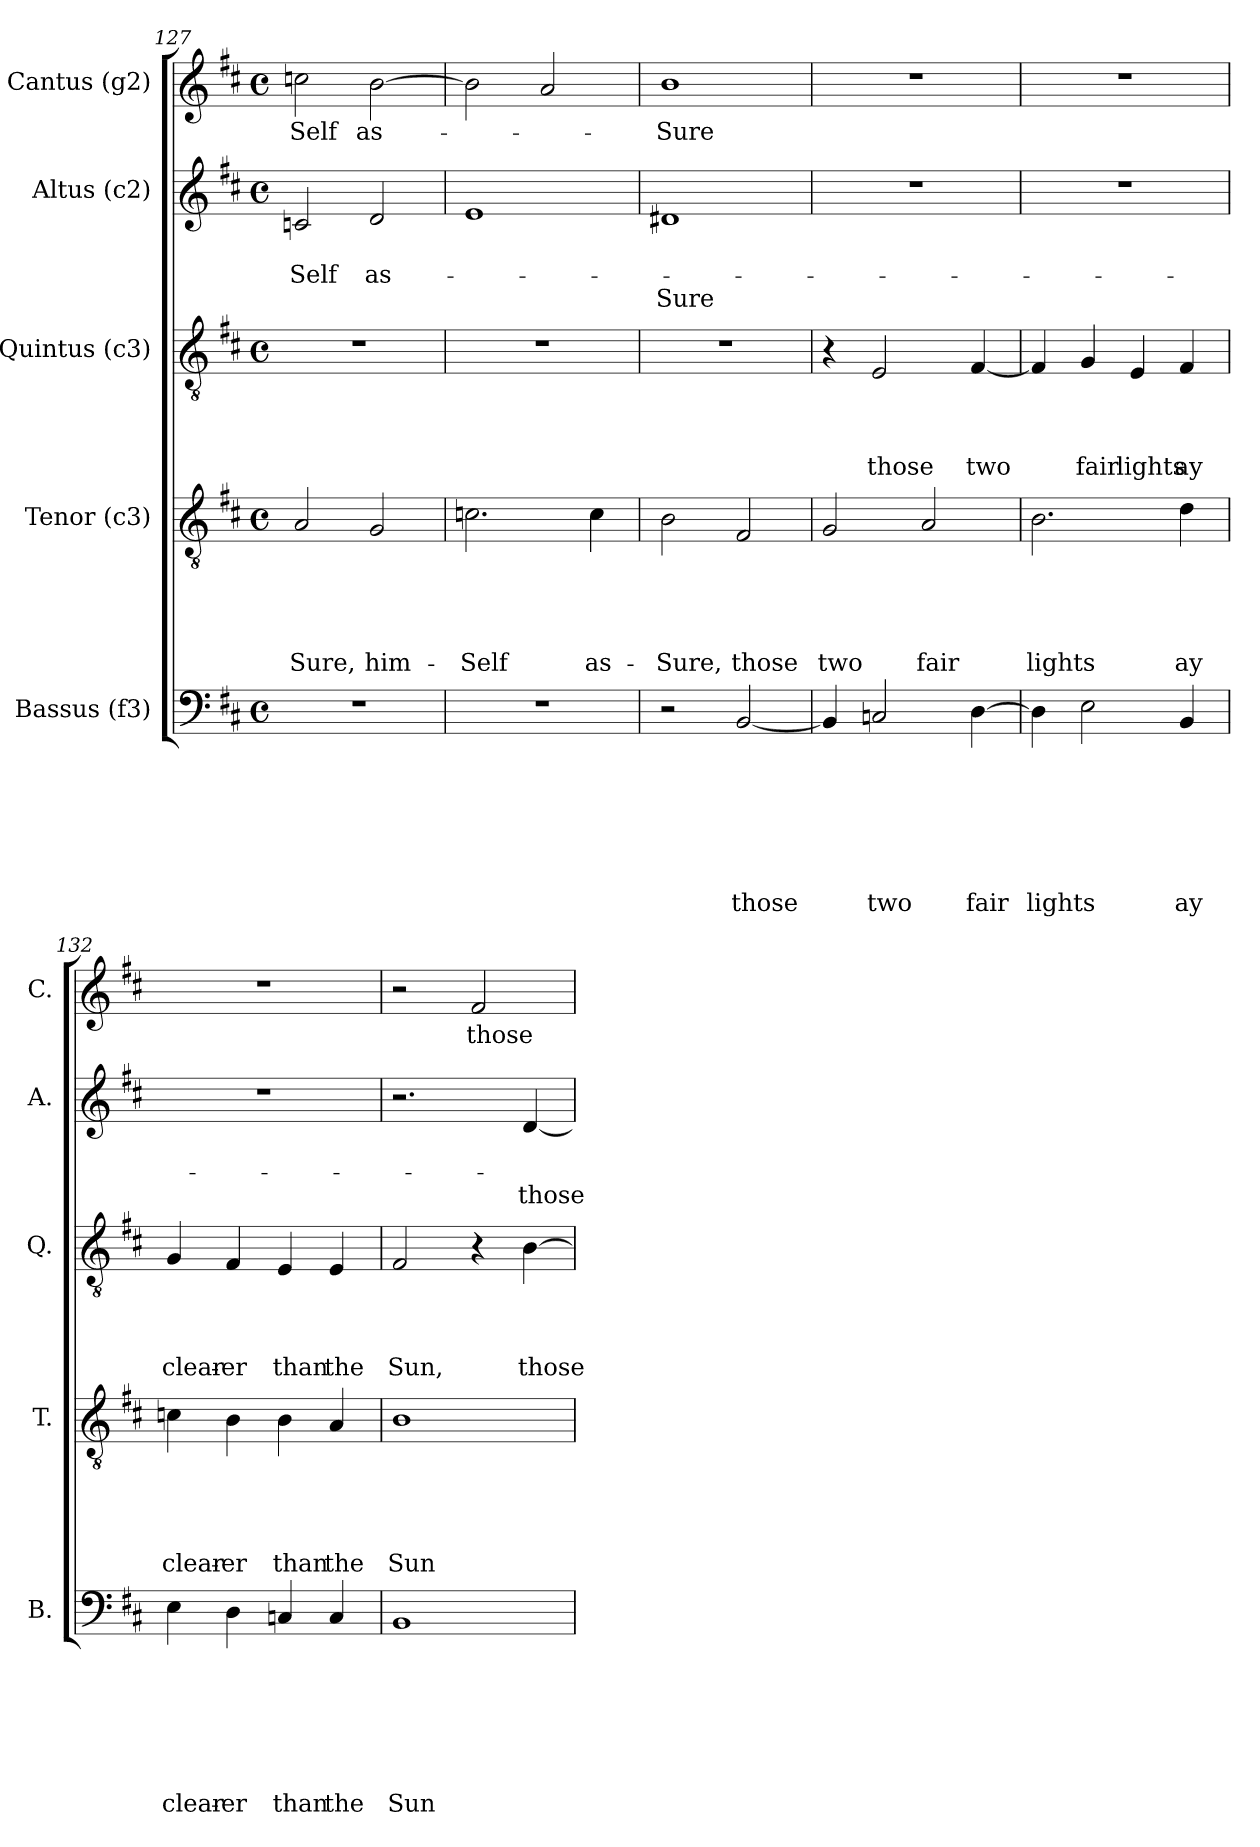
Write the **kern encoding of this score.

**kern	**text	**text	**text	**text	**text	**text	**text	**kern	**text	**text	**text	**text	**text	**kern	**text	**text	**text	**text	**kern	**text	**text	**text	**kern	**text
*part5	*part5	*part5	*part5	*part5	*part5	*part5	*part5	*part4	*part4	*part4	*part4	*part4	*part4	*part3	*part3	*part3	*part3	*part3	*part2	*part2	*part2	*part2	*part1	*part1
*staff5	*staff5	*staff5	*staff5	*staff5	*staff5	*staff5	*staff5	*staff4	*staff4	*staff4	*staff4	*staff4	*staff4	*staff3	*staff3	*staff3	*staff3	*staff3	*staff2	*staff2	*staff2	*staff2	*staff1	*staff1
*I"Bassus (f3)	*	*	*	*	*	*	*	*I"Tenor (c3)	*	*	*	*	*	*I"Quintus (c3)	*	*	*	*	*I"Altus (c2)	*	*	*	*I"Cantus (g2)	*
*I'B.	*	*	*	*	*	*	*	*I'T.	*	*	*	*	*	*I'Q.	*	*	*	*	*I'A.	*	*	*	*I'C.	*
*clefF4	*	*	*	*	*	*	*	*clefGv2	*	*	*	*	*	*clefGv2	*	*	*	*	*clefG2	*	*	*	*clefG2	*
*k[f#c#]	*	*	*	*	*	*	*	*k[f#c#]	*	*	*	*	*	*k[f#c#]	*	*	*	*	*k[f#c#]	*	*	*	*k[f#c#]	*
*D:	*	*	*	*	*	*	*	*D:	*	*	*	*	*	*D:	*	*	*	*	*D:	*	*	*	*D:	*
*M4/4	*	*	*	*	*	*	*	*M4/4	*	*	*	*	*	*M4/4	*	*	*	*	*M4/4	*	*	*	*M4/4	*
*met(c)	*	*	*	*	*	*	*	*met(c)	*	*	*	*	*	*met(c)	*	*	*	*	*met(c)	*	*	*	*met(c)	*
=127	=127	=127	=127	=127	=127	=127	=127	=127	=127	=127	=127	=127	=127	=127	=127	=127	=127	=127	=127	=127	=127	=127	=127	=127
!	!	!	!	!	!	!	!	!	!	!	!	!	!LO:LY:b	!	!	!	!	!	!	!	!LO:LY:b	!	!	!LO:LY:b
1r	.	.	.	.	.	.	.	2A/	.	.	.	.	-Sure,	1r	.	.	.	.	2cn/	.	Self	.	2ccn\	-Self
!	!	!	!	!	!	!	!	!	!	!	!	!	!LO:LY:b	!	!	!	!	!	!	!	!LO:LY:b	!	!	!LO:LY:b
.	.	.	.	.	.	.	.	2G/	.	.	.	.	him-	.	.	.	.	.	2d/	.	as-	.	[>2b\	as-
!!LO:PB:g=z
=128	=128	=128	=128	=128	=128	=128	=128	=128	=128	=128	=128	=128	=128	=128	=128	=128	=128	=128	=128	=128	=128	=128	=128	=128
!	!	!	!	!	!	!	!	!	!	!	!	!	!LO:LY:b	!	!	!	!	!	!	!	!	!	!	!
1r	.	.	.	.	.	.	.	2.cn\	.	.	.	.	-Self	1r	.	.	.	.	1e	.	.	.	2b\]	.
.	.	.	.	.	.	.	.	.	.	.	.	.	.	.	.	.	.	.	.	.	.	.	2a/	.
!	!	!	!	!	!	!	!	!	!	!	!	!	!LO:LY:b	!	!	!	!	!	!	!	!	!	!	!
.	.	.	.	.	.	.	.	4c\	.	.	.	.	as-	.	.	.	.	.	.	.	.	.	.	.
=129	=129	=129	=129	=129	=129	=129	=129	=129	=129	=129	=129	=129	=129	=129	=129	=129	=129	=129	=129	=129	=129	=129	=129	=129
!	!	!	!	!	!	!	!	!	!	!	!	!	!LO:LY:b	!	!	!	!	!	!	!	!	!LO:LY:b	!	!LO:LY:b
2r	.	.	.	.	.	.	.	2B\	.	.	.	.	-Sure,	1r	.	.	.	.	1d#X	.	.	Sure	1b	-Sure
!	!	!	!	!	!	!	!LO:LY:b	!	!	!	!	!	!LO:LY:b	!	!	!	!	!	!	!	!	!	!	!
[<2BB/	.	.	.	.	.	.	those	2F#/	.	.	.	.	those	.	.	.	.	.	.	.	.	.	.	.
=130	=130	=130	=130	=130	=130	=130	=130	=130	=130	=130	=130	=130	=130	=130	=130	=130	=130	=130	=130	=130	=130	=130	=130	=130
!	!	!	!	!	!	!	!	!	!	!	!	!	!LO:LY:b	!	!	!	!	!	!	!	!	!	!	!
4BB/]	.	.	.	.	.	.	.	2G/	.	.	.	.	two	4r	.	.	.	.	1r	.	.	.	1r	.
!	!	!	!	!	!	!	!LO:LY:b	!	!	!	!	!	!	!	!	!	!	!LO:LY:b	!	!	!	!	!	!
2Cn/	.	.	.	.	.	.	two	.	.	.	.	.	.	2E/	.	.	.	those	.	.	.	.	.	.
!	!	!	!	!	!	!	!	!	!	!	!	!	!LO:LY:b	!	!	!	!	!	!	!	!	!	!	!
.	.	.	.	.	.	.	.	2A/	.	.	.	.	fair	.	.	.	.	.	.	.	.	.	.	.
!	!	!	!	!	!	!	!LO:LY:b	!	!	!	!	!	!	!	!	!	!	!LO:LY:b	!	!	!	!	!	!
[>4D\	.	.	.	.	.	.	fair	.	.	.	.	.	.	[<4F#/	.	.	.	two	.	.	.	.	.	.
=131	=131	=131	=131	=131	=131	=131	=131	=131	=131	=131	=131	=131	=131	=131	=131	=131	=131	=131	=131	=131	=131	=131	=131	=131
!	!	!	!	!	!	!	!LO:LY:b	!	!	!	!	!	!LO:LY:b	!	!	!	!	!	!	!	!	!	!	!
4D\]	.	.	.	.	.	.	lights	2.B\	.	.	.	.	lights	4F#/]	.	.	.	.	1r	.	.	.	1r	.
!	!	!	!	!	!	!	!	!	!	!	!	!	!	!	!	!	!	!LO:LY:b	!	!	!	!	!	!
2E\	.	.	.	.	.	.	.	.	.	.	.	.	.	4G/	.	.	.	fair	.	.	.	.	.	.
!	!	!	!	!	!	!	!	!	!	!	!	!	!	!	!	!	!	!LO:LY:b	!	!	!	!	!	!
.	.	.	.	.	.	.	.	.	.	.	.	.	.	4E/	.	.	.	lights	.	.	.	.	.	.
!	!	!	!	!	!	!	!LO:LY:b	!	!	!	!	!	!LO:LY:b	!	!	!	!	!LO:LY:b	!	!	!	!	!	!
4BB/	.	.	.	.	.	.	ay	4d\	.	.	.	.	ay	4F#/	.	.	.	ay	.	.	.	.	.	.
=132	=132	=132	=132	=132	=132	=132	=132	=132	=132	=132	=132	=132	=132	=132	=132	=132	=132	=132	=132	=132	=132	=132	=132	=132
!	!	!	!	!	!	!	!LO:LY:b	!	!	!	!	!	!LO:LY:b	!	!	!	!	!LO:LY:b	!	!	!	!	!	!
4E\	.	.	.	.	.	.	clear-	4cn\	.	.	.	.	clear-	4G/	.	.	.	clear-	1r	.	.	.	1r	.
!	!	!	!	!	!	!	!LO:LY:b:rj	!	!	!	!	!	!LO:LY:b:rj	!	!	!	!	!LO:LY:b:rj	!	!	!	!	!	!
4D\	.	.	.	.	.	.	-er	4B\	.	.	.	.	-er	4F#/	.	.	.	-er	.	.	.	.	.	.
!	!	!	!	!	!	!	!LO:LY:b	!	!	!	!	!	!LO:LY:b	!	!	!	!	!LO:LY:b	!	!	!	!	!	!
4Cn/	.	.	.	.	.	.	than	4B\	.	.	.	.	than	4E/	.	.	.	than	.	.	.	.	.	.
!	!	!	!	!	!	!	!LO:LY:b	!	!	!	!	!	!LO:LY:b	!	!	!	!	!LO:LY:b	!	!	!	!	!	!
4C/	.	.	.	.	.	.	the	4A/	.	.	.	.	the	4E/	.	.	.	the	.	.	.	.	.	.
=133	=133	=133	=133	=133	=133	=133	=133	=133	=133	=133	=133	=133	=133	=133	=133	=133	=133	=133	=133	=133	=133	=133	=133	=133
!	!	!	!	!	!	!	!LO:LY:b	!	!	!	!	!	!LO:LY:b	!	!	!	!	!LO:LY:b	!	!	!	!	!	!
1BB	.	.	.	.	.	.	Sun	1B	.	.	.	.	Sun	2F#/	.	.	.	Sun,	2.r	.	.	.	2r	.
!	!	!	!	!	!	!	!	!	!	!	!	!	!	!	!	!	!	!	!	!	!	!	!	!LO:LY:b
.	.	.	.	.	.	.	.	.	.	.	.	.	.	4r	.	.	.	.	.	.	.	.	2f#/	those
!	!	!	!	!	!	!	!	!	!	!	!	!	!	!	!	!	!	!LO:LY:b	!	!	!	!LO:LY:b	!	!
.	.	.	.	.	.	.	.	.	.	.	.	.	.	[>4B\	.	.	.	those	[<4d/	.	.	those	.	.
=	=	=	=	=	=	=	=	=	=	=	=	=	=	=	=	=	=	=	=	=	=	=	=	=
*-	*-	*-	*-	*-	*-	*-	*-	*-	*-	*-	*-	*-	*-	*-	*-	*-	*-	*-	*-	*-	*-	*-	*-	*-
